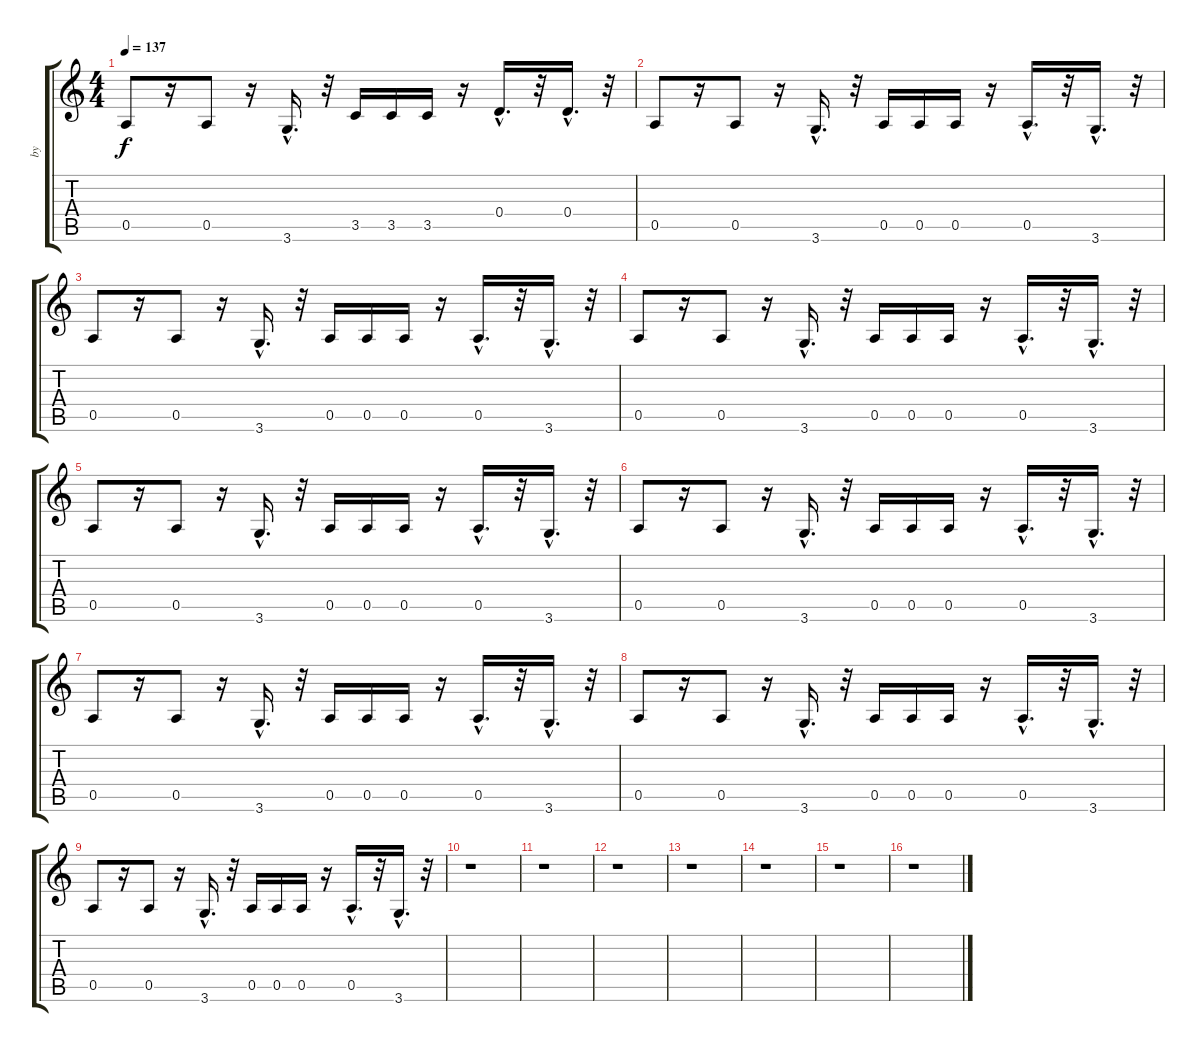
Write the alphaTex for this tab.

\track ("   by" "   by") {instrument overdrivenguitar}
\staff {score tabs}
\tuning (E4 B3 G3 D3 A2 E2) {hide}
\ts (4 4)
\tempo 137
\clef g2
\ks c
0.5.8{dy f} r.16 0.5.8 r.16 3.6{hac}.16{d} r.32 3.5.16 3.5.16 3.5.16 r.16 0.4{hac}.16{d} r.32 0.4{hac}.16{d} r.32 |
0.5.8 r.16 0.5.8 r.16 3.6{hac}.16{d} r.32 0.5.16 0.5.16 0.5.16 r.16 0.5{hac}.16{d} r.32 3.6{hac}.16{d} r.32 |
0.5.8 r.16 0.5.8 r.16 3.6{hac}.16{d} r.32 0.5.16 0.5.16 0.5.16 r.16 0.5{hac}.16{d} r.32 3.6{hac}.16{d} r.32 |
0.5.8 r.16 0.5.8 r.16 3.6{hac}.16{d} r.32 0.5.16 0.5.16 0.5.16 r.16 0.5{hac}.16{d} r.32 3.6{hac}.16{d} r.32 |
0.5.8 r.16 0.5.8 r.16 3.6{hac}.16{d} r.32 0.5.16 0.5.16 0.5.16 r.16 0.5{hac}.16{d} r.32 3.6{hac}.16{d} r.32 |
0.5.8 r.16 0.5.8 r.16 3.6{hac}.16{d} r.32 0.5.16 0.5.16 0.5.16 r.16 0.5{hac}.16{d} r.32 3.6{hac}.16{d} r.32 |
0.5.8 r.16 0.5.8 r.16 3.6{hac}.16{d} r.32 0.5.16 0.5.16 0.5.16 r.16 0.5{hac}.16{d} r.32 3.6{hac}.16{d} r.32 |
0.5.8 r.16 0.5.8 r.16 3.6{hac}.16{d} r.32 0.5.16 0.5.16 0.5.16 r.16 0.5{hac}.16{d} r.32 3.6{hac}.16{d} r.32 |
0.5.8 r.16 0.5.8 r.16 3.6{hac}.16{d} r.32 0.5.16 0.5.16 0.5.16 r.16 0.5{hac}.16{d} r.32 3.6{hac}.16{d} r.32 |
r.1 |
r.1 |
r.1 |
r.1 |
r.1 |
r.1 |
r.1
